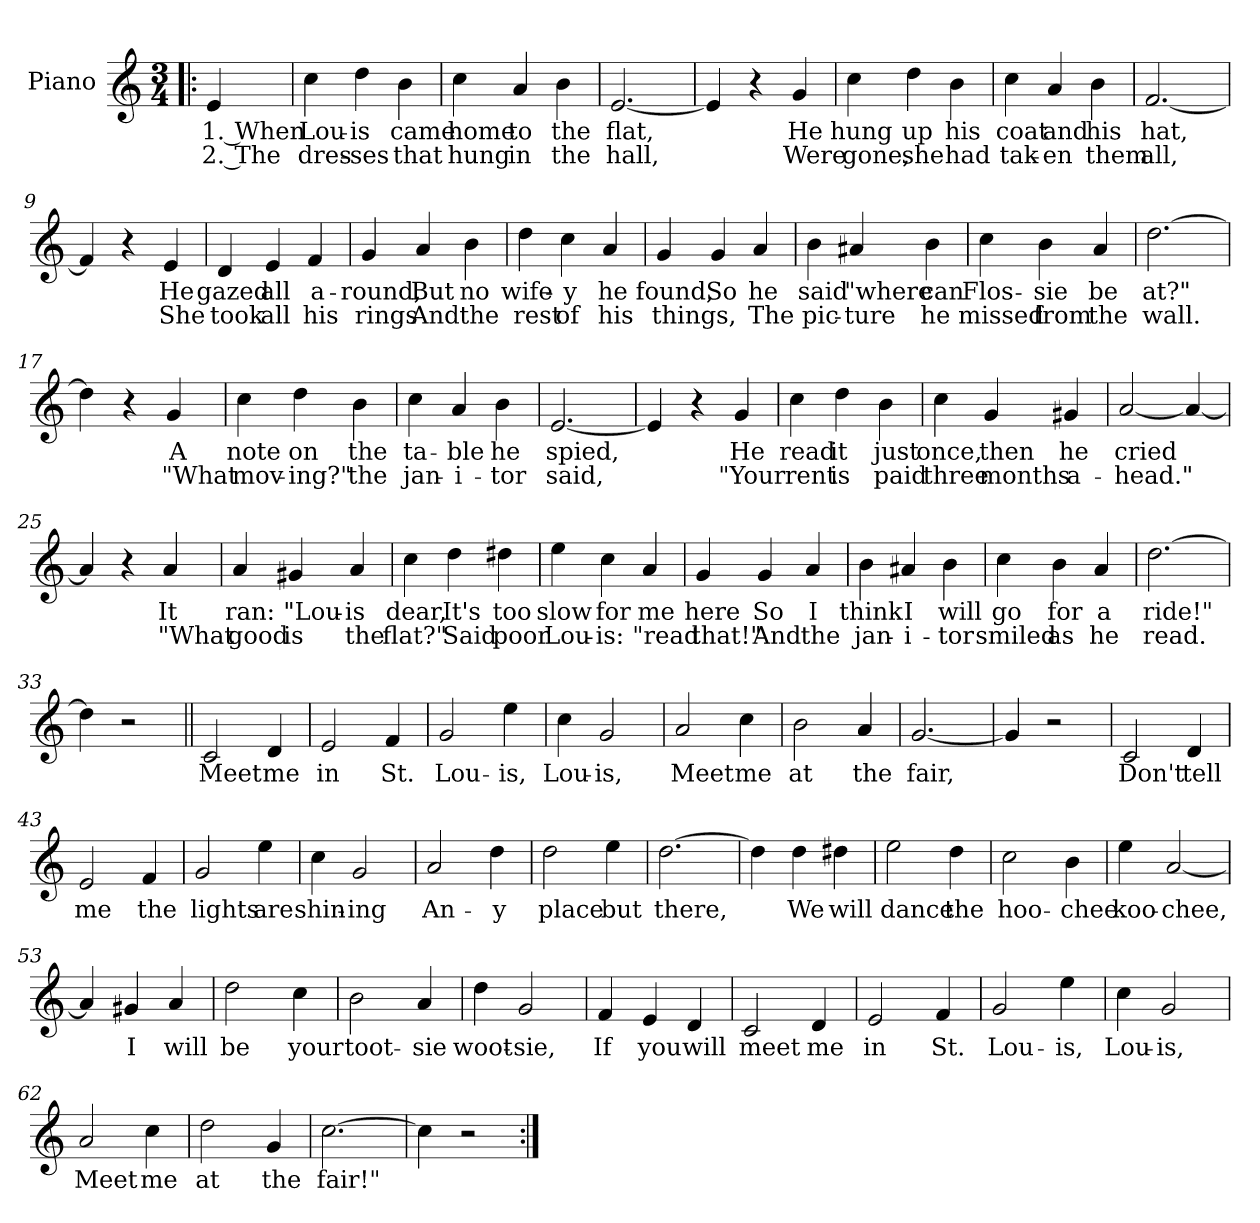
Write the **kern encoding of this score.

**kern	**text	**text
*part1	*part1	*part1
*staff1	*staff1	*staff1
*I"Piano	*	*
*I'Pno	*	*
*clefG2	*	*
*k[]	*	*
*C:	*	*
*M3/4	*	*
=1!|:	=1!|:	=1!|:
4e/	1. When	2. The
=2	=2	=2
4cc\	Lou-	dres-
4dd\	-is	-ses
4b\	came	that
=3	=3	=3
4cc\	home	hung
4a/	to	in
4b\	the	the
=4	=4	=4
[2.e/	flat,	hall,
=5	=5	=5
4e/]	.	.
4r	.	.
4g/	He	Were
=6	=6	=6
4cc\	hung	gone,
4dd\	up	she
4b\	his	had
!!LO:LB:g=z
=7	=7	=7
4cc\	coat	tak-
4a/	and	-en
4b\	his	them
=8	=8	=8
[2.f/	hat,	all,
=9	=9	=9
4f/]	.	.
4r	.	.
4e/	He	She
=10	=10	=10
4d/	gazed	took
4e/	all	all
4f/	a-	his
=11	=11	=11
4g/	-round,	rings
4a/	But	And
4b\	no	the
!!LO:LB:g=z
=12	=12	=12
4dd\	wife-	rest
4cc\	-y	of
4a/	he	his
=13	=13	=13
4g/	found,	things,
4g/	So	.
4a/	he	The
=14	=14	=14
4b\	said	pic-
4a#X/	"where	-ture
4b\	can	he
=15	=15	=15
4cc\	Flos-	missed
4b\	-sie	from
4a/	be	the
=16	=16	=16
[2.dd\	at?"	wall.
=17	=17	=17
4dd\]	.	.
4r	.	.
4g/	A	"What
!!LO:LB:g=z
=18	=18	=18
4cc\	note	mov-
4dd\	on	-ing?"
4b\	the	the
=19	=19	=19
4cc\	ta-	jan-
4a/	-ble	i-
4b\	he	-tor
=20	=20	=20
[2.e/	spied,	said,
=21	=21	=21
4e/]	.	.
4r	.	.
4g/	He	"Your
=22	=22	=22
4cc\	read	rent
4dd\	it	is
4b\	just	paid
=23	=23	=23
4cc\	once,	three
4g/	then	months
4g#X/	he	a-
!!LO:LB:g=z
=24	=24	=24
[2a/	cried	-head."
4a/_	.	.
=25	=25	=25
4a/]	.	.
4r	.	.
4a/	It	"What
=26	=26	=26
4a/	ran:	good
4g#X/	"Lou-	is
4a/	-is	the
=27	=27	=27
4cc\	dear,	flat?"
4dd\	It's	Said
4dd#X\	too	poor
=28	=28	=28
4ee\	slow	Lou-
4cc\	for	-is:
4a/	me	"read
!!LO:LB:g=z
=29	=29	=29
4g/	here	that!"
4g/	So	And
4a/	I	the
=30	=30	=30
4b\	think	jan-
4a#X/	I	i-
4b\	will	-tor
=31	=31	=31
4cc\	go	smiled
4b\	for	as
4a/	a	he
=32	=32	=32
[2.dd\	ride!"	read.
=33	=33	=33
4dd\]	.	.
2r	.	.
!!LO:PB:g=z
=34||	=34||	=34||
2c/	Meet	.
4d/	me	.
=35	=35	=35
2e/	in	.
4f/	St.	.
=36	=36	=36
2g/	Lou-	.
4ee\	-is,	.
=37	=37	=37
4cc\	Lou-	.
2g/	-is,	.
=38	=38	=38
2a/	Meet	.
4cc\	me	.
=39	=39	=39
2b\	at	.
4a/	the	.
=40	=40	=40
[2.g/	fair,	.
=41	=41	=41
4g/]	.	.
2r	.	.
!!LO:LB:g=z
=42	=42	=42
2c/	Don't	.
4d/	tell	.
=43	=43	=43
2e/	me	.
4f/	the	.
=44	=44	=44
2g/	lights	.
4ee\	are	.
=45	=45	=45
4cc\	shin-	.
2g/	-ing	.
=46	=46	=46
2a/	An-	.
4dd\	-y	.
=47	=47	=47
2dd\	place	.
4ee\	but	.
=48	=48	=48
[2.dd\	there,	.
!!LO:LB:g=z
=49	=49	=49
4dd\]	.	.
4dd\	We	.
4dd#X\	will	.
=50	=50	=50
2ee\	dance	.
4dd\	the	.
=51	=51	=51
2cc\	hoo-	.
4b\	-chee	.
=52	=52	=52
4ee\	koo-	.
[2a/	-chee,	.
!!LO:LB:g=z
=53	=53	=53
4a/]	.	.
4g#X/	I	.
4a/	will	.
=54	=54	=54
2dd\	be	.
4cc\	your	.
=55	=55	=55
2b\	toot-	.
4a/	-sie	.
=56	=56	=56
4dd\	woot-	.
2g/	-sie,	.
=57	=57	=57
4f/	If	.
4e/	you	.
4d/	will	.
!!LO:LB:g=z
=58	=58	=58
2c/	meet	.
4d/	me	.
=59	=59	=59
2e/	in	.
4f/	St.	.
=60	=60	=60
2g/	Lou-	.
4ee\	-is,	.
=61	=61	=61
4cc\	Lou-	.
2g/	-is,	.
=62	=62	=62
2a/	Meet	.
4cc\	me	.
=63	=63	=63
2dd\	at	.
4g/	the	.
=64	=64	=64
[2.cc\	fair!"	.
=65	=65	=65
4cc\]	.	.
2r	.	.
=:|!	=:|!	=:|!
*-	*-	*-
